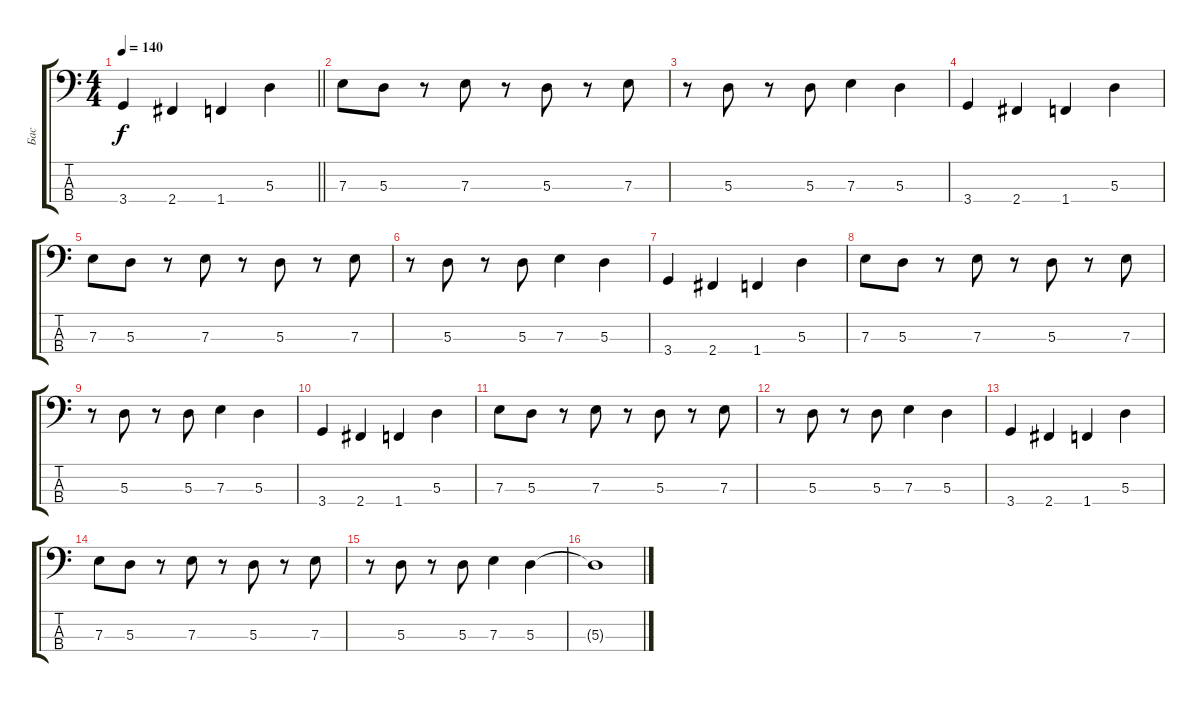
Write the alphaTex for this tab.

\track ("Бас" "Бас") {instrument electricbassfinger}
\staff {score tabs}
\tuning (G2 D2 A1 E1) {hide}
\ts (4 4)
\tempo 140
\clef f4
\barLineRight lightlight
\ks c
3.4.4{dy f} 2.4.4 1.4.4 5.3.4 |
7.3.8 5.3.8 r.8 7.3.8 r.8 5.3.8 r.8 7.3.8 |
r.8 5.3.8 r.8 5.3.8 7.3.4 5.3.4 |
3.4.4 2.4.4 1.4.4 5.3.4 |
7.3.8 5.3.8 r.8 7.3.8 r.8 5.3.8 r.8 7.3.8 |
r.8 5.3.8 r.8 5.3.8 7.3.4 5.3.4 |
3.4.4 2.4.4 1.4.4 5.3.4 |
7.3.8 5.3.8 r.8 7.3.8 r.8 5.3.8 r.8 7.3.8 |
r.8 5.3.8 r.8 5.3.8 7.3.4 5.3.4 |
3.4.4 2.4.4 1.4.4 5.3.4 |
7.3.8 5.3.8 r.8 7.3.8 r.8 5.3.8 r.8 7.3.8 |
r.8 5.3.8 r.8 5.3.8 7.3.4 5.3.4 |
3.4.4 2.4.4 1.4.4 5.3.4 |
7.3.8 5.3.8 r.8 7.3.8 r.8 5.3.8 r.8 7.3.8 |
r.8 5.3.8 r.8 5.3.8 7.3.4 5.3.4 |
5.3{t}.1
